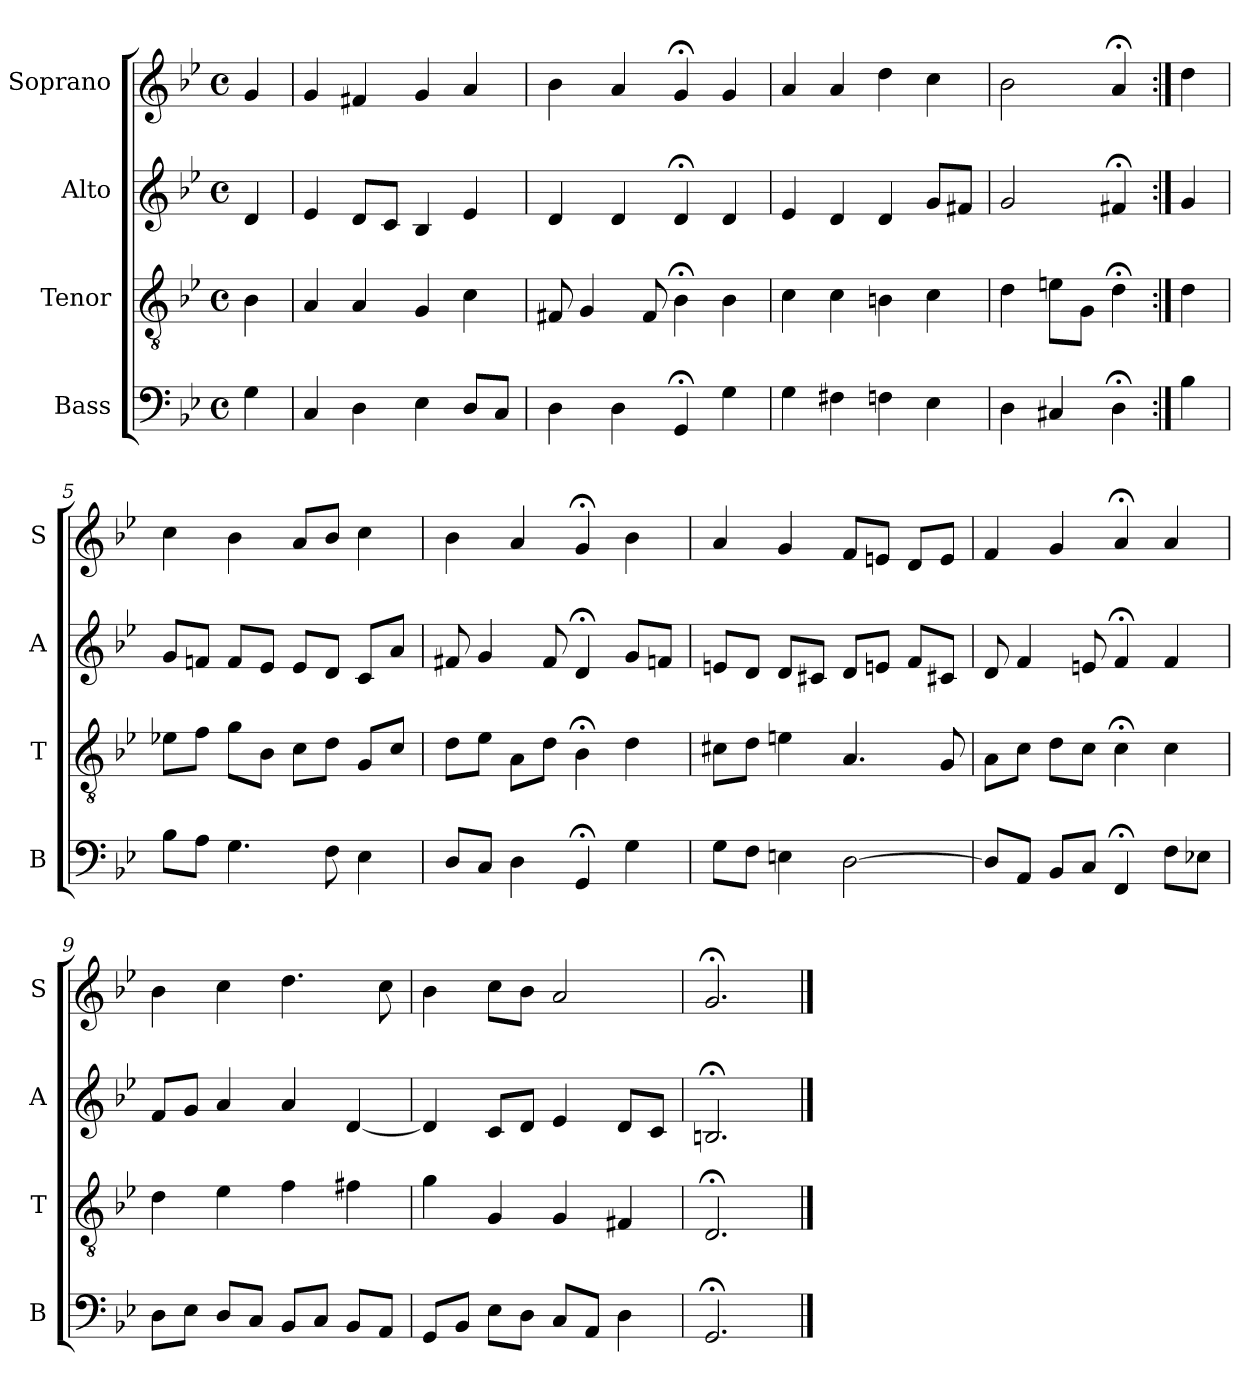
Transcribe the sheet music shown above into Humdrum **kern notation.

**kern	**kern	**kern	**kern
*part4	*part3	*part2	*part1
*staff4	*staff3	*staff2	*staff1
*I"Bass	*I"Tenor	*I"Alto	*I"Soprano
*I'B	*I'T	*I'A	*I'S
*clefF4	*clefGv2	*clefG2	*clefG2
*k[b-e-]	*k[b-e-]	*k[b-e-]	*k[b-e-]
*g:	*g:	*g:	*g:
*M4/4	*M4/4	*M4/4	*M4/4
*met(c)	*met(c)	*met(c)	*met(c)
*MM100	*MM100	*MM100	*MM100
=	=	=	=
4G	4B-	4d	4g
=1	=1	=1	=1
4C	4A	4e-	4g
4D	4A	8dL	4f#X
.	.	8cJ	.
4E-	4G	4B-	4g
8DL	4c	4e-	4a
8CJ	.	.	.
=2	=2	=2	=2
4D	8F#X	4d	4b-
.	4G	.	.
4D	.	4d	4a
.	8F#	.	.
4GG;<	4B-;<	4d;<	4g;<
4G	4B-	4d	4g
=3	=3	=3	=3
4G	4c	4e-	4a
4F#Xi	4ci	4di	4ai
4Fn	4Bn	4d	4dd
4E-	4c	8gL	4cc
.	.	8f#XJ	.
=4	=4	=4	=4
4D	4d	2g	2b-
4C#X	8enL	.	.
.	8GJ	.	.
4D;<	4d;<	4f#X;<	4a;<
=:|!	=:|!	=:|!	=:|!
4B-	4d	4g	4dd
=5	=5	=5	=5
8B-L	8e-XL	8gL	4cc
8AJ	8fJ	8fnJ	.
4.G	8gL	8fL	4b-
.	8B-J	8e-J	.
.	8cL	8e-L	8aL
8F	8dJ	8dJ	8b-J
4E-	8GL	8cL	4cc
.	8cJ	8aJ	.
=6	=6	=6	=6
8DL	8dL	8f#X	4b-
8CJ	8e-J	4g	.
4D	8AL	.	4a
.	8dJ	8f#	.
4GG;<	4B-;<	4d;<	4g;<
4G	4d	8gL	4b-
.	.	8fnJ	.
=7	=7	=7	=7
8GL	8c#XL	8enL	4a
8FJ	8dJ	8dJ	.
4En	4en	8dL	4g
.	.	8c#XJ	.
[2D	4.A	8dL	8fL
.	.	8enJ	8enJ
.	.	8fL	8dL
.	8G	8c#XJ	8eJ
=8	=8	=8	=8
8DL]	8AL	8d	4f
8AAJ	8cJ	4f	.
8BB-L	8dL	.	4g
8CJ	8cJ	8en	.
4FF;<	4c;<	4f;<	4a;<
8FL	4c	4f	4a
8E-XJ	.	.	.
=9	=9	=9	=9
8DL	4d	8fL	4b-
8E-J	.	8gJ	.
8DL	4e-	4a	4cc
8CJ	.	.	.
8BB-L	4f	4a	4.dd
8CJ	.	.	.
8BB-L	4f#X	[4d	.
8AAJ	.	.	8cc
=10	=10	=10	=10
8GGL	4g	4d]	4b-
8BB-J	.	.	.
8E-L	4G	8cL	8ccL
8DJ	.	8dJ	8b-J
8CL	4G	4e-	2a
8AAJ	.	.	.
4D	4F#X	8dL	.
.	.	8cJ	.
=11	=11	=11	=11
2.GG;<	2.D;<	2.Bn;<	2.g;<
==	==	==	==
*-	*-	*-	*-
